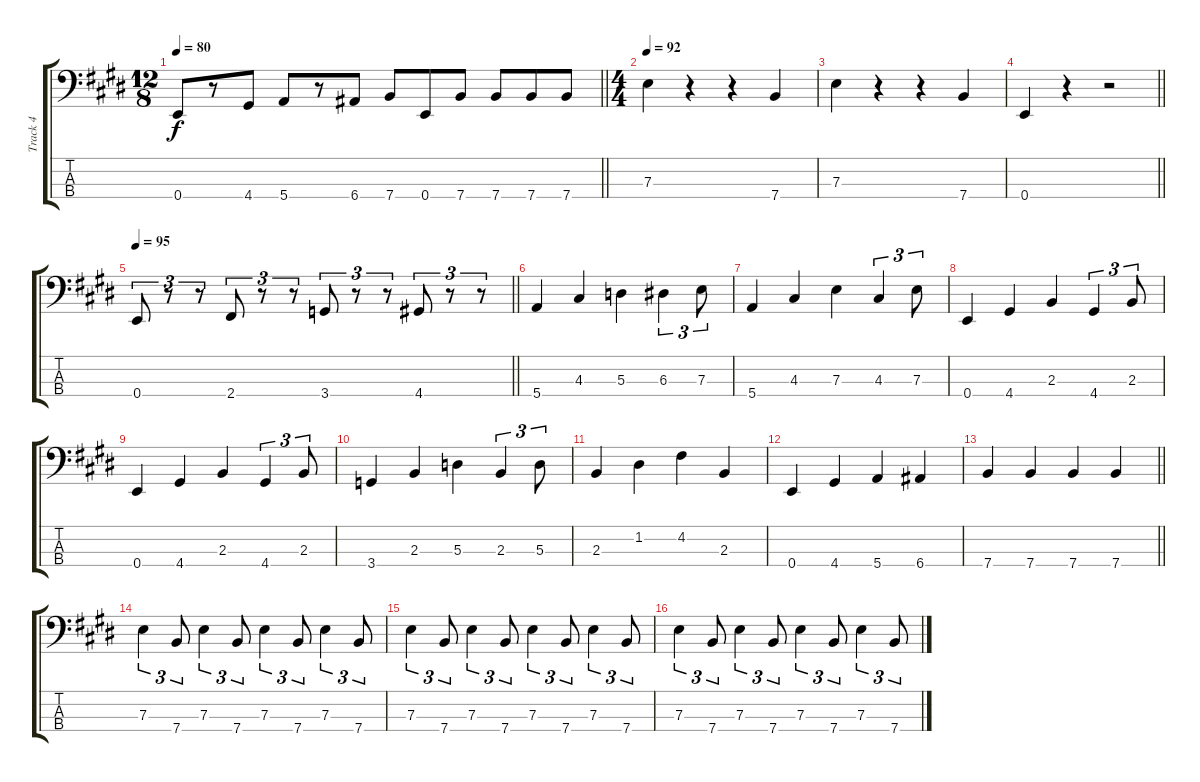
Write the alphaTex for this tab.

\track ("Track 4" "Track 4") {instrument electricbassfinger}
\staff {score tabs}
\tuning (G2 D2 A1 E1) {hide}
\ts (12 8)
\tempo 80
\clef f4
\barLineRight lightlight
\ks e
0.4.8{dy f} r.8 4.4.8 5.4.8 r.8 6.4.8 7.4.8 0.4.8 7.4.8 7.4.8 7.4.8 7.4.8 |
\ts (4 4)
\tempo 92
7.3.4 r.4 r.4 7.4.4 |
7.3.4 r.4 r.4 7.4.4 |
\barLineRight lightlight
0.4.4 r.4 r.2 |
\tempo 95
\barLineRight lightlight
0.4.8{tu (3 2)} r.8{tu (3 2)} r.8{tu (3 2)} 2.4.8{tu (3 2)} r.8{tu (3 2)} r.8{tu (3 2)} 3.4.8{tu (3 2)} r.8{tu (3 2)} r.8{tu (3 2)} 4.4.8{tu (3 2)} r.8{tu (3 2)} r.8{tu (3 2)} |
5.4.4 4.3.4 5.3.4 6.3.4{tu (3 2)} 7.3.8{tu (3 2)} |
5.4.4 4.3.4 7.3.4 4.3.4{tu (3 2)} 7.3.8{tu (3 2)} |
0.4.4 4.4.4 2.3.4 4.4.4{tu (3 2)} 2.3.8{tu (3 2)} |
0.4.4 4.4.4 2.3.4 4.4.4{tu (3 2)} 2.3.8{tu (3 2)} |
3.4.4 2.3.4 5.3.4 2.3.4{tu (3 2)} 5.3.8{tu (3 2)} |
2.3.4 1.2.4 4.2.4 2.3.4 |
0.4.4 4.4.4 5.4.4 6.4.4 |
\barLineRight lightlight
7.4.4 7.4.4 7.4.4 7.4.4 |
7.3.4{tu (3 2)} 7.4.8{tu (3 2)} 7.3.4{tu (3 2)} 7.4.8{tu (3 2)} 7.3.4{tu (3 2)} 7.4.8{tu (3 2)} 7.3.4{tu (3 2)} 7.4.8{tu (3 2)} |
7.3.4{tu (3 2)} 7.4.8{tu (3 2)} 7.3.4{tu (3 2)} 7.4.8{tu (3 2)} 7.3.4{tu (3 2)} 7.4.8{tu (3 2)} 7.3.4{tu (3 2)} 7.4.8{tu (3 2)} |
7.3.4{tu (3 2)} 7.4.8{tu (3 2)} 7.3.4{tu (3 2)} 7.4.8{tu (3 2)} 7.3.4{tu (3 2)} 7.4.8{tu (3 2)} 7.3.4{tu (3 2)} 7.4.8{tu (3 2)}
